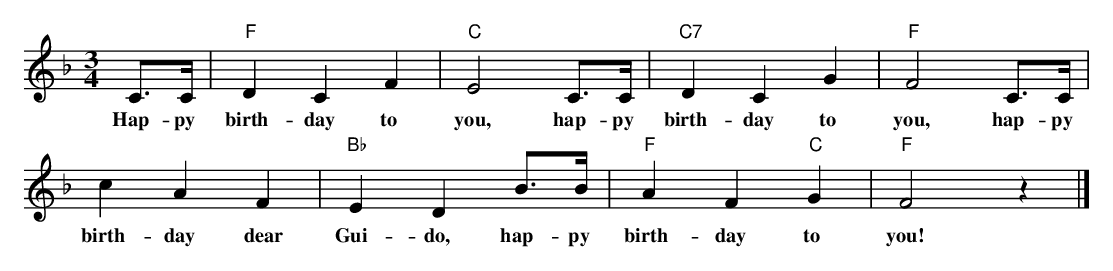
X:1
M: 3/4
L: 1/4
K: F
C/>C/| "F"DCF     | "C"E2 C/>C/ | "C7"DCG | "F"F2 C/>C/|
w: Hap-py birth-day to you, hap-py birth-day to you, hap-py
cAF  | "Bb"ED B/>B/| "F"AF"C"G   | "F"F2z |]
w: birth-day dear Gui-do, hap-py birth-day to you!
